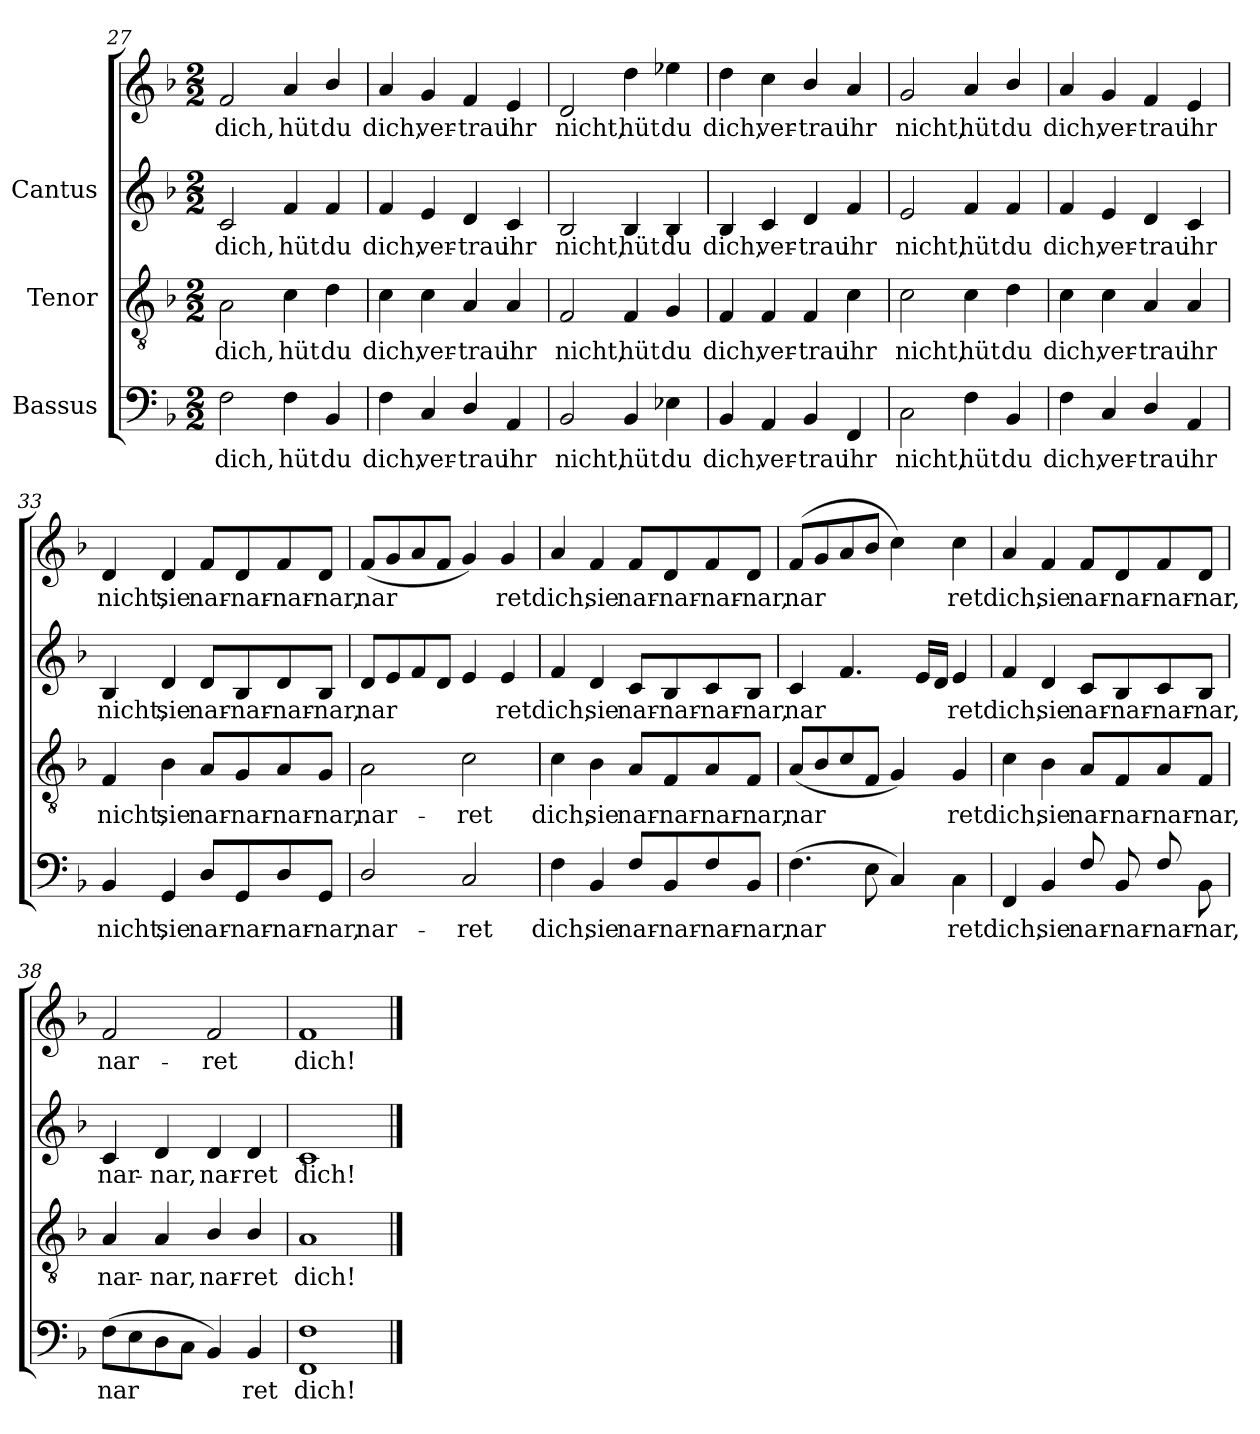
**kern	**text	**kern	**text	**kern	**text	**kern	**text
*part3	*part3	*part2	*part2	*part1	*part1	*part1	*part1
*staff4	*staff4	*staff3	*staff3	*staff2	*staff2	*staff1	*staff1
*I"Bassus	*	*I"Tenor	*	*I"Cantus	*	*	*
!!LO:PB:g=z
*clefF4	*	*clefGv2	*	*clefG2	*	*clefG2	*
*k[b-]	*	*k[b-]	*	*k[b-]	*	*k[b-]	*
*F:	*	*F:	*	*F:	*	*F:	*
*M2/2	*	*M2/2	*	*M2/2	*	*M2/2	*
=27	=27	=27	=27	=27	=27	=27	=27
!	!LO:LY:b:cj	!	!LO:LY:b:cj	!	!LO:LY:b:cj	!	!LO:LY:b:cj
2F\	dich,	2A\	dich,	2c/	dich,	2f/	dich,
!	!LO:LY:b:cj	!	!LO:LY:b:cj	!	!LO:LY:b:cj	!	!LO:LY:b:cj
4F\	hüt	4c\	hüt	4f/	hüt	4a/	hüt
!	!LO:LY:b:cj	!	!LO:LY:b:cj	!	!LO:LY:b:cj	!	!LO:LY:b:cj
4BB-/	du	4d\	du	4f/	du	4b-/	du
=28	=28	=28	=28	=28	=28	=28	=28
!	!LO:LY:b:cj	!	!LO:LY:b:cj	!	!LO:LY:b:cj	!	!LO:LY:b:cj
4F\	dich,	4c\	dich,	4f/	dich,	4a/	dich,
!	!LO:LY:b:cj	!	!LO:LY:b:cj	!	!LO:LY:b:cj	!	!LO:LY:b:cj
4C/	ver-	4c\	ver-	4e/	ver-	4g/	ver-
!	!LO:LY:b:cj	!	!LO:LY:b:cj	!	!LO:LY:b:cj	!	!LO:LY:b:cj
4D/	-trau	4A/	-trau	4d/	-trau	4f/	-trau
!	!LO:LY:b:cj	!	!LO:LY:b:cj	!	!LO:LY:b:cj	!	!LO:LY:b:cj
4AA/	ihr	4A/	ihr	4c/	ihr	4e/	ihr
=29	=29	=29	=29	=29	=29	=29	=29
!	!LO:LY:b:cj	!	!LO:LY:b:cj	!	!LO:LY:b:cj	!	!LO:LY:b:cj
2BB-/	nicht,	2F/	nicht,	2B-/	nicht,	2d/	nicht,
!	!LO:LY:b:cj	!	!LO:LY:b:cj	!	!LO:LY:b:cj	!	!LO:LY:b:cj
4BB-/	hüt	4F/	hüt	4B-/	hüt	4dd\	hüt
!	!LO:LY:b:cj	!	!LO:LY:b:cj	!	!LO:LY:b:cj	!	!LO:LY:b:cj
4E-X\	du	4G/	du	4B-/	du	4ee-X\	du
=30	=30	=30	=30	=30	=30	=30	=30
!	!LO:LY:b:cj	!	!LO:LY:b:cj	!	!LO:LY:b:cj	!	!LO:LY:b:cj
4BB-/	dich,	4F/	dich,	4B-/	dich,	4dd\	dich,
!	!LO:LY:b:cj	!	!LO:LY:b:cj	!	!LO:LY:b:cj	!	!LO:LY:b:cj
4AA/	ver-	4F/	ver-	4c/	ver-	4cc\	ver-
!	!LO:LY:b:cj	!	!LO:LY:b:cj	!	!LO:LY:b:cj	!	!LO:LY:b:cj
4BB-/	-trau	4F/	-trau	4d/	-trau	4b-/	-trau
!	!LO:LY:b:cj	!	!LO:LY:b:cj	!	!LO:LY:b:cj	!	!LO:LY:b:cj
4FF/	ihr	4c\	ihr	4f/	ihr	4a/	ihr
=31	=31	=31	=31	=31	=31	=31	=31
!	!LO:LY:b:cj	!	!LO:LY:b:cj	!	!LO:LY:b:cj	!	!LO:LY:b:cj
2C\	nicht,	2c\	nicht,	2e/	nicht,	2g/	nicht,
!	!LO:LY:b:cj	!	!LO:LY:b:cj	!	!LO:LY:b:cj	!	!LO:LY:b:cj
4F\	hüt	4c\	hüt	4f/	hüt	4a/	hüt
!	!LO:LY:b:cj	!	!LO:LY:b:cj	!	!LO:LY:b:cj	!	!LO:LY:b:cj
4BB-/	du	4d\	du	4f/	du	4b-/	du
!!LO:LB:g=z
=32	=32	=32	=32	=32	=32	=32	=32
!	!LO:LY:b:cj	!	!LO:LY:b:cj	!	!LO:LY:b:cj	!	!LO:LY:b:cj
4F\	dich,	4c\	dich,	4f/	dich,	4a/	dich,
!	!LO:LY:b:cj	!	!LO:LY:b:cj	!	!LO:LY:b:cj	!	!LO:LY:b:cj
4C/	ver-	4c\	ver-	4e/	ver-	4g/	ver-
!	!LO:LY:b:cj	!	!LO:LY:b:cj	!	!LO:LY:b:cj	!	!LO:LY:b:cj
4D/	-trau	4A/	-trau	4d/	-trau	4f/	-trau
!	!LO:LY:b:cj	!	!LO:LY:b:cj	!	!LO:LY:b:cj	!	!LO:LY:b:cj
4AA/	ihr	4A/	ihr	4c/	ihr	4e/	ihr
=33	=33	=33	=33	=33	=33	=33	=33
!	!LO:LY:b:cj	!	!LO:LY:b:cj	!	!LO:LY:b:cj	!	!LO:LY:b:cj
4BB-/	nicht,	4F/	nicht,	4B-/	nicht,	4d/	nicht,
!	!LO:LY:b:cj	!	!LO:LY:b:cj	!	!LO:LY:b:cj	!	!LO:LY:b:cj
4GG/	sie	4B-\	sie	4d/	sie	4d/	sie
!	!LO:LY:b:cj	!	!LO:LY:b:cj	!	!LO:LY:b:cj	!	!LO:LY:b:cj
8D/L	nar-	8A/L	nar-	8d/L	nar-	8f/L	nar-
!	!LO:LY:b:cj	!	!LO:LY:b:cj	!	!LO:LY:b:cj	!	!LO:LY:b:cj
8GG/	-nar-	8G/	-nar-	8B-/	-nar-	8d/	-nar-
!	!LO:LY:b:cj	!	!LO:LY:b:cj	!	!LO:LY:b:cj	!	!LO:LY:b:cj
8D/	-nar-	8A/	-nar-	8d/	-nar-	8f/	-nar-
!	!LO:LY:b:cj	!	!LO:LY:b:cj	!	!LO:LY:b:cj	!	!LO:LY:b:cj
8GG/J	-nar,	8G/J	-nar,	8B-/J	-nar,	8d/J	-nar,
=34	=34	=34	=34	=34	=34	=34	=34
!	!LO:LY:b:cj	!	!LO:LY:b:cj	!	!LO:LY:b:cj	!	!LO:LY:b:cj
2D/	nar-	2A\	nar-	8d/L	nar-	(<8f/L	nar-
!	!	!	!	!	!LO:LY:b:cj	!	!LO:LY:b:cj
.	.	.	.	8e/	-	8g/	-
!	!	!	!	!	!LO:LY:b:cj	!	!LO:LY:b:cj
.	.	.	.	8f/	.	8a/	.
!	!	!	!	!	!LO:LY:b:cj	!	!LO:LY:b:cj
.	.	.	.	8d/J	.	8f/J	.
!	!LO:LY:b:cj	!	!LO:LY:b:cj	!	!LO:LY:b:cj	!	!LO:LY:b:cj
2C/	-ret	2c\	-ret	4e/	.	4g/)	.
!	!	!	!	!	!LO:LY:b:cj	!	!LO:LY:b:cj
.	.	.	.	4e/	ret	4g/	ret
=35	=35	=35	=35	=35	=35	=35	=35
!	!LO:LY:b:cj	!	!LO:LY:b:cj	!	!LO:LY:b:cj	!	!LO:LY:b:cj
4F\	dich,	4c\	dich,	4f/	dich,	4a/	dich,
!	!LO:LY:b:cj	!	!LO:LY:b:cj	!	!LO:LY:b:cj	!	!LO:LY:b:cj
4BB-/	sie	4B-\	sie	4d/	sie	4f/	sie
!	!LO:LY:b:cj	!	!LO:LY:b:cj	!	!LO:LY:b:cj	!	!LO:LY:b:cj
8F/L	nar-	8A/L	nar-	8c/L	nar-	8f/L	nar-
!	!LO:LY:b:cj	!	!LO:LY:b:cj	!	!LO:LY:b:cj	!	!LO:LY:b:cj
8BB-/	-nar-	8F/	-nar-	8B-/	-nar-	8d/	-nar-
!	!LO:LY:b:cj	!	!LO:LY:b:cj	!	!LO:LY:b:cj	!	!LO:LY:b:cj
8F/	-nar-	8A/	-nar-	8c/	-nar-	8f/	-nar-
!	!LO:LY:b:cj	!	!LO:LY:b:cj	!	!LO:LY:b:cj	!	!LO:LY:b:cj
8BB-/J	-nar,	8F/J	-nar,	8B-/J	-nar,	8d/J	-nar,
!!LO:LB:g=z
=36	=36	=36	=36	=36	=36	=36	=36
!	!LO:LY:b:cj	!	!LO:LY:b:cj	!	!LO:LY:b:cj	!	!LO:LY:b:cj
(>4.F\	nar-	(<8A/L	nar-	4c/	nar-	(<8f/L	nar-
!	!	!	!LO:LY:b:cj	!	!	!	!LO:LY:b:cj
.	.	8B-/	-	.	.	8g/	-
!	!	!	!LO:LY:b:cj	!	!LO:LY:b:cj	!	!LO:LY:b:cj
.	.	8c/	.	4.f/	-	8a/	.
!	!LO:LY:b:cj	!	!LO:LY:b:cj	!	!	!	!LO:LY:b:cj
8E\	-	8F/J	.	.	.	8b-/J	.
!	!LO:LY:b:cj	!	!LO:LY:b:cj	!	!	!	!LO:LY:b:cj
4C/)	.	4G/)	.	.	.	4cc\)	.
!	!	!	!	!	!LO:LY:b:cj	!	!
.	.	.	.	16e/L	.	.	.
!	!	!	!	!	!LO:LY:b:cj	!	!
.	.	.	.	16d/J	.	.	.
!	!LO:LY:b:cj	!	!LO:LY:b:cj	!	!LO:LY:b:cj	!	!LO:LY:b:cj
4C\	ret	4G/	ret	4e/	ret	4cc\	ret
=37	=37	=37	=37	=37	=37	=37	=37
!	!LO:LY:b:cj	!	!LO:LY:b:cj	!	!LO:LY:b:cj	!	!LO:LY:b:cj
4FF/	dich,	4c\	dich,	4f/	dich,	4a/	dich,
!	!LO:LY:b:cj	!	!LO:LY:b:cj	!	!LO:LY:b:cj	!	!LO:LY:b:cj
4BB-/	sie	4B-\	sie	4d/	sie	4f/	sie
!	!LO:LY:b:cj	!	!LO:LY:b:cj	!	!LO:LY:b:cj	!	!LO:LY:b:cj
8F/	nar-	8A/L	nar-	8c/L	nar-	8f/L	nar-
!	!LO:LY:b:cj	!	!LO:LY:b:cj	!	!LO:LY:b:cj	!	!LO:LY:b:cj
8BB-/	-nar-	8F/	-nar-	8B-/	-nar-	8d/	-nar-
!	!LO:LY:b:cj	!	!LO:LY:b:cj	!	!LO:LY:b:cj	!	!LO:LY:b:cj
8F/	-nar-	8A/	-nar-	8c/	-nar-	8f/	-nar-
!	!LO:LY:b:cj	!	!LO:LY:b:cj	!	!LO:LY:b:cj	!	!LO:LY:b:cj
8BB-\	-nar,	8F/J	-nar,	8B-/J	-nar,	8d/J	-nar,
=38	=38	=38	=38	=38	=38	=38	=38
!	!LO:LY:b:cj	!	!LO:LY:b:cj	!	!LO:LY:b:cj	!	!LO:LY:b:cj
(>8F\L	nar-	4A/	nar-	4c/	nar-	2f/	nar-
!	!LO:LY:b:cj	!	!	!	!	!	!
8E\	-	.	.	.	.	.	.
!	!LO:LY:b:cj	!	!LO:LY:b:cj	!	!LO:LY:b:cj	!	!
8D\	.	4A/	-nar,	4d/	-nar,	.	.
!	!LO:LY:b:cj	!	!	!	!	!	!
8C\J	.	.	.	.	.	.	.
!	!LO:LY:b:cj	!	!LO:LY:b:cj	!	!LO:LY:b:cj	!	!LO:LY:b:cj
4BB-/)	.	4B-/	nar-	4d/	nar-	2f/	-ret
!	!LO:LY:b:cj	!	!LO:LY:b:cj	!	!LO:LY:b:cj	!	!
4BB-/	ret	4B-/	-ret	4d/	-ret	.	.
=39	=39	=39	=39	=39	=39	=39	=39
!	!LO:LY:b:cj	!	!LO:LY:b:cj	!	!LO:LY:b:cj	!	!LO:LY:b:cj
1F 1FF	dich!	1A	dich!	1c	dich!	1f	dich!
==	==	==	==	==	==	==	==
*-	*-	*-	*-	*-	*-	*-	*-
